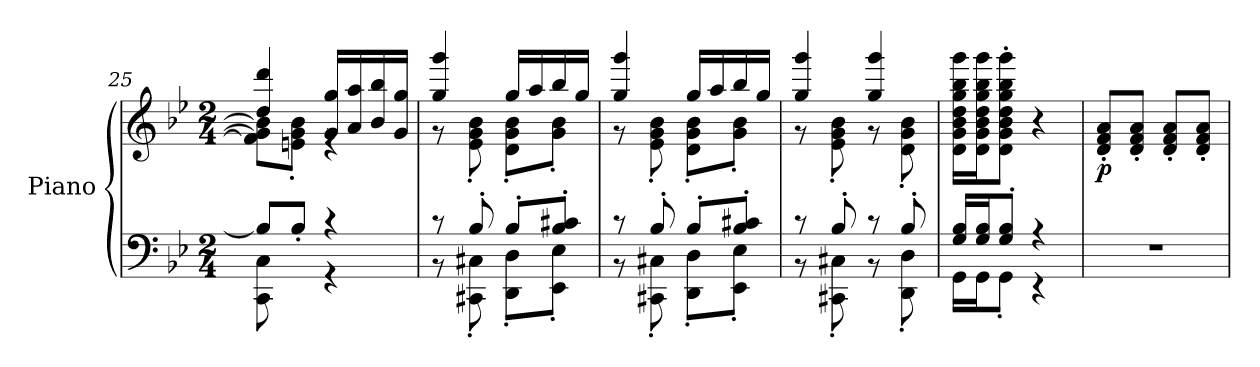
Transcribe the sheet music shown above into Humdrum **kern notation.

**kern	**kern	**dynam
*part1	*part1	*part1
*staff2	*staff1	*staff1/2
*I"Piano	*	*
*I'Pno.	*	*
*clefF4	*clefG2	*
*k[b-e-]	*k[b-e-]	*
*M2/4	*M2/4	*
=25	=25	=25
*^	*^	*
8B-/L]	8CC\ 8C\	4dd/ 4ddd/	8f\] 8g\] 8b-\]L	.
8B-'/J	8ryy	.	8en\' 8g\' 8b-\'J	.
4r	4r	16g/ 16gg/LL	4re	.
.	.	16a/ 16aa/	.	.
.	.	16b-/ 16bb-/	.	.
.	.	16g/ 16gg/JJ	.	.
!!LO:LB:g=z	!!
=26	=26	=26	=26	=26
8r	8r	4gg/ 4ggg/	8r	.
8B-'/	8CC#X\' 8C#X\'	.	8e-\' 8g\' 8b-\'	.
8B-'/L	8DD\' 8D\'L	16gg/LL	8d\' 8g\' 8b-\'L	.
.	.	16aa/	.	.
8B-/' 8c#X/'J	8EE-\' 8E-\'J	16bb-/	8g\' 8b-\'J	.
.	.	16gg/JJ	.	.
=27	=27	=27	=27	=27
8r	8r	4gg/ 4ggg/	8r	.
8B-'/	8CC#X\' 8C#X\'	.	8e-\' 8g\' 8b-\'	.
8B-'/L	8DD\' 8D\'L	16gg/LL	8d\' 8g\' 8b-\'L	.
.	.	16aa/	.	.
8B-/' 8c#X/'J	8EE-\' 8E-\'J	16bb-/	8g\' 8b-\'J	.
.	.	16gg/JJ	.	.
=28	=28	=28	=28	=28
8r	8r	4gg/ 4ggg/	8r	.
8B-'/	8CC#X\' 8C#X\'	.	8e-\' 8g\' 8b-\'	.
8r	8r	4gg/ 4ggg/	8r	.
8B-'/	8DD\' 8D\'	.	8d\' 8g\' 8b-\'	.
*	*	*v	*v	*
=29	=29	=29	=29
16G/ 16B-/LL	16GG\LL	16d\ 16g\ 16b-\ 16dd\ 16gg\ 16bb-\ 16ggg\LL	.
16G/ 16B-/J	16GG\J	16d\ 16g\ 16b-\ 16dd\ 16gg\ 16bb-\ 16ggg\J	.
8G/' 8B-/'J	8GG'\J	8d\' 8g\' 8b-\' 8dd\' 8gg\' 8bb-\' 8ggg\'J	.
4r	4r	4r	.
=30	=30	=30	=30
!	!	!	!LO:DY:b
*v	*v	*	*
2r	8d/' 8f/' 8a/'L	p
.	8d/' 8f/' 8a/'J	.
.	8d/' 8f/' 8a/'L	.
.	8d/' 8f/' 8a/'J	.
=	=	=
*-	*-	*-
